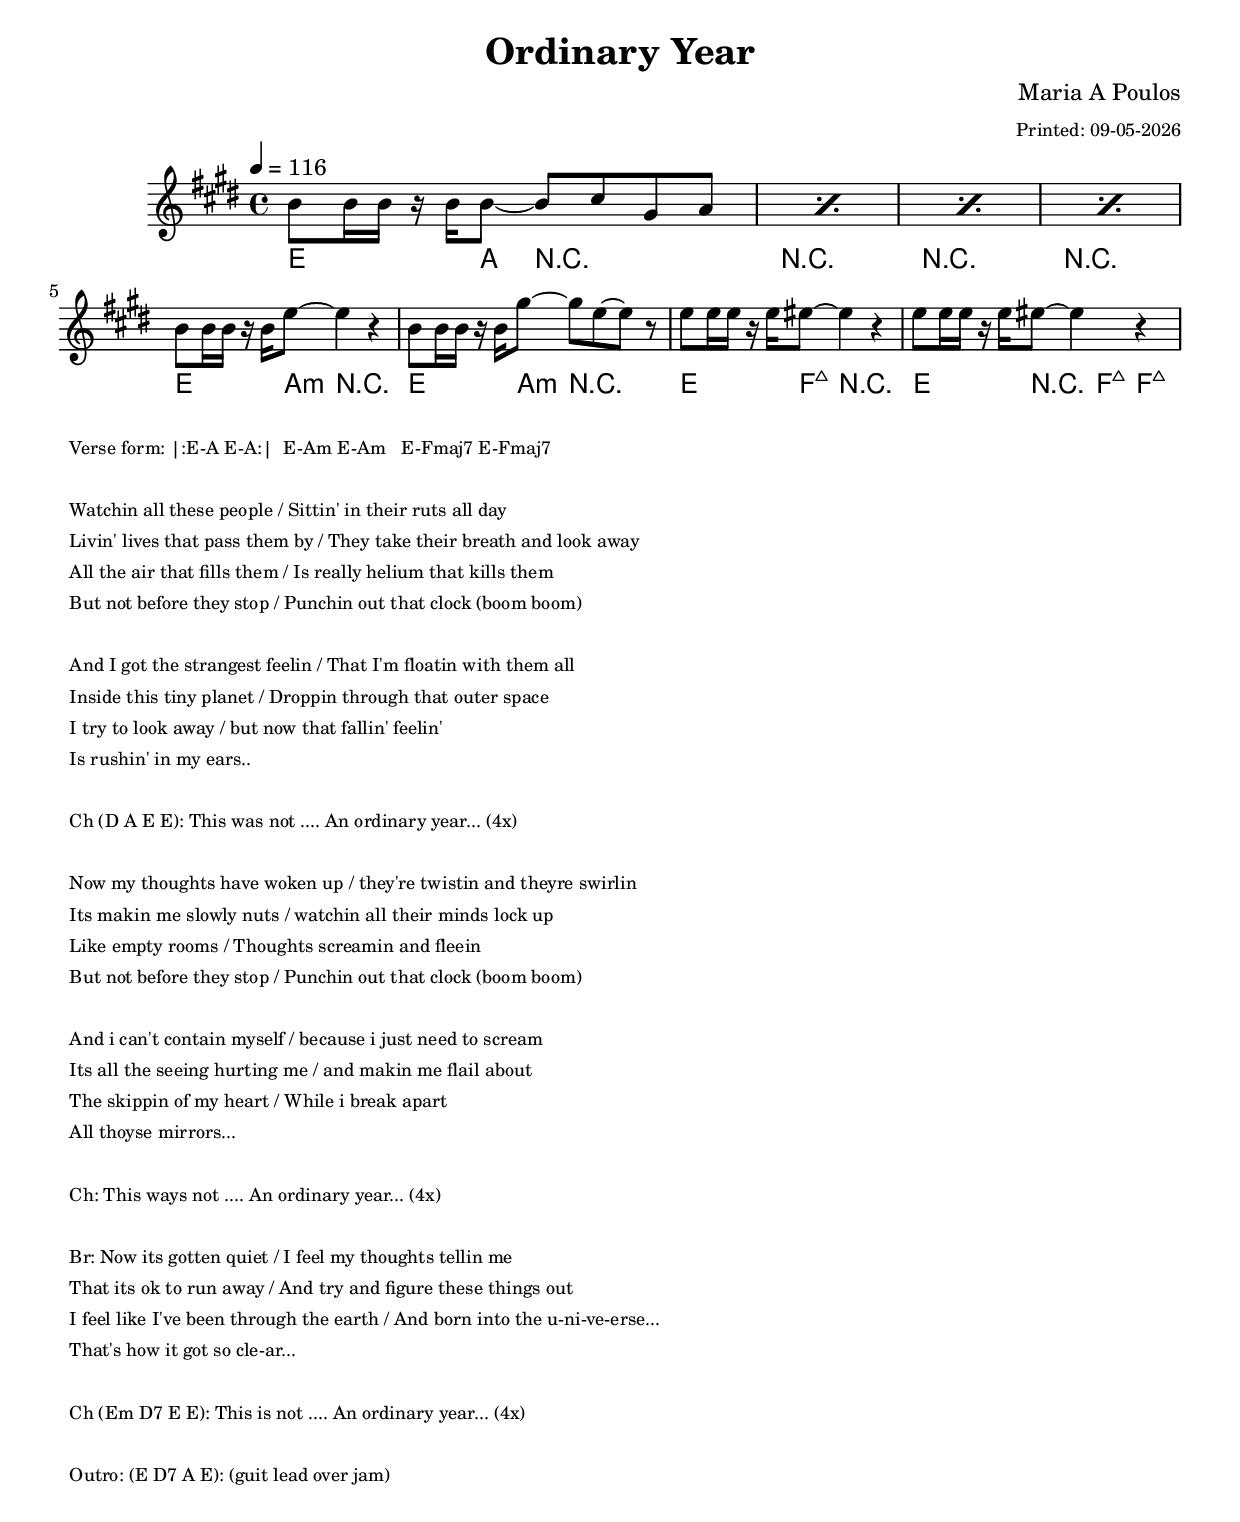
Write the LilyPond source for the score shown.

\version "2.8"
\include "english.ly"
printDate= #(strftime "Printed: %m-%d-%Y" (localtime (current-time)))
\header {
  title = "Ordinary Year"
  composer = "Maria A Poulos"
  arranger = \markup \tiny { \printDate }
}

lyricMelody = {
  \relative c'' {
    b8    b16 b16       r16 b16 b8~   b8    cs8     gs8   a8
  }
}

upVerse = \relative c'' {
  b8    b16 b16       r16 b16 e8~        e4        r4
  b8    b16 b16       r16 b16 gs'8~      gs8 e8~   e8 r8
  e8    e16 e16       r16 e16 es8~       es4       r4
  e8    e16 e16       r16 e16 es8~       es4       r4
}

verse = { 
  \repeat percent 4 { 
    \lyricMelody 
  }
  \upVerse
}

\score {
  \new Staff << % << and >> denote simultaneous happenings
    \tempo 4 = 116
    \clef "treble"
    \key e \major
    \chords { e4. a8   r2    r1            r1                r1 
              e4. a8:m r2    e4. a8:m r2   e4. f8:maj7 r2    e4. r4 f8:maj7 f8:maj7 }
    \new Voice {
      \set Staff.midiInstrument = #"grand piano" 
      \verse
    }
    % force 4 measures per line 
    \new Voice {
      s1 * 4 \break
      s1 * 4 \break
    }
  >>
  \layout { }
  \midi {}
}

\markup {
  \tiny { % \teeny \tiny \small \normalsize \large \huge
      \hspace #1.0 
      \column {
	"Verse form: |:E-A E-A:|  E-Am E-Am   E-Fmaj7 E-Fmaj7"
        \hspace #1.0 
        "Watchin all these people / Sittin' in their ruts all day"
	"Livin' lives that pass them by / They take their breath and look away"
        "All the air that fills them / Is really helium that kills them"
	"But not before they stop / Punchin out that clock (boom boom)"
        \hspace #1.0 
        "And I got the strangest feelin / That I'm floatin with them all"
	"Inside this tiny planet / Droppin through that outer space"
        "I try to look away / but now that fallin' feelin'"
	"Is rushin' in my ears.."
        \hspace #1.0 
        "Ch (D A E E): This was not .... An ordinary year... (4x)"
        \hspace #1.0 
        "Now my thoughts have woken up / they're twistin and theyre swirlin"
	"Its makin me slowly nuts / watchin all their minds lock up"
        "Like empty rooms / Thoughts screamin and fleein"
	"But not before they stop / Punchin out that clock (boom boom)"
        \hspace #1.0 
        "And i can't contain myself / because i just need to scream"
	"Its all the seeing hurting me / and makin me flail about"
        "The skippin of my heart / While i break apart"
	"All thoyse mirrors..."
        \hspace #1.0 
        "Ch: This ways not .... An ordinary year... (4x)"
        \hspace #1.0 
        "Br: Now its gotten quiet / I feel my thoughts tellin me"
	"That its ok to run away / And try and figure these things out"
        "I feel like I've been through the earth / And born into the u-ni-ve-erse..."
	"That's how it got so cle-ar..."
        \hspace #1.0 
        "Ch (Em D7 E E): This is not .... An ordinary year... (4x)"
        \hspace #1.0 
        "Outro: (E D7 A E): (guit lead over jam)"
      }
      \hspace #1.0
  }
}